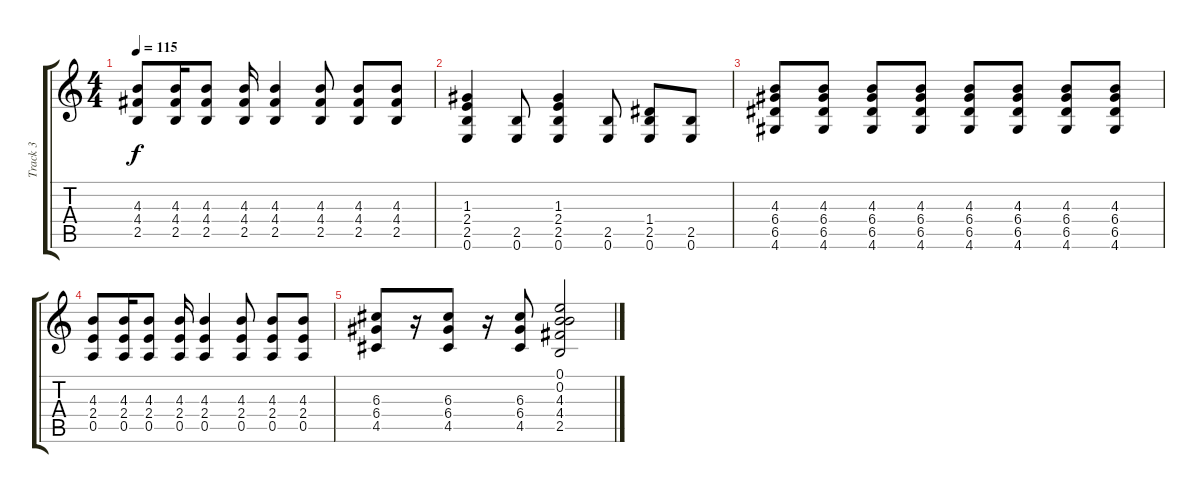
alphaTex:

\track ("Track 3" "Track 3") {instrument overdrivenguitar bank 255}
\staff {score tabs}
\tuning (E4 B3 G3 D3 A2 E2) {hide}
\ts (4 4)
\tempo 115
\clef g2
\ks c
(4.3 4.4 2.5).8{dy f} (4.3 4.4 2.5).16 (4.3 4.4 2.5).8 (4.3 4.4 2.5).16 (4.3 4.4 2.5).4 (4.3 4.4 2.5).8 (4.3 4.4 2.5).8 (4.3 4.4 2.5).8 |
(1.3 2.4 2.5 0.6).4 (2.5 0.6).8 (1.3 2.4 2.5 0.6).4 (2.5 0.6).8 (1.4 2.5 0.6).8 (2.5 0.6).8 |
(4.3 6.4 6.5 4.6).8 (4.3 6.4 6.5 4.6).8 (4.3 6.4 6.5 4.6).8 (4.3 6.4 6.5 4.6).8 (4.3 6.4 6.5 4.6).8 (4.3 6.4 6.5 4.6).8 (4.3 6.4 6.5 4.6).8 (4.3 6.4 6.5 4.6).8 |
(4.3 2.4 0.5).8 (4.3 2.4 0.5).16 (4.3 2.4 0.5).8 (4.3 2.4 0.5).16 (4.3 2.4 0.5).4 (4.3 2.4 0.5).8 (4.3 2.4 0.5).8 (4.3 2.4 0.5).8 |
(6.3 6.4 4.5).8 r.16 (6.3 6.4 4.5).8 r.16 (6.3 6.4 4.5).8 (0.1 0.2 4.3 4.4 2.5).2
